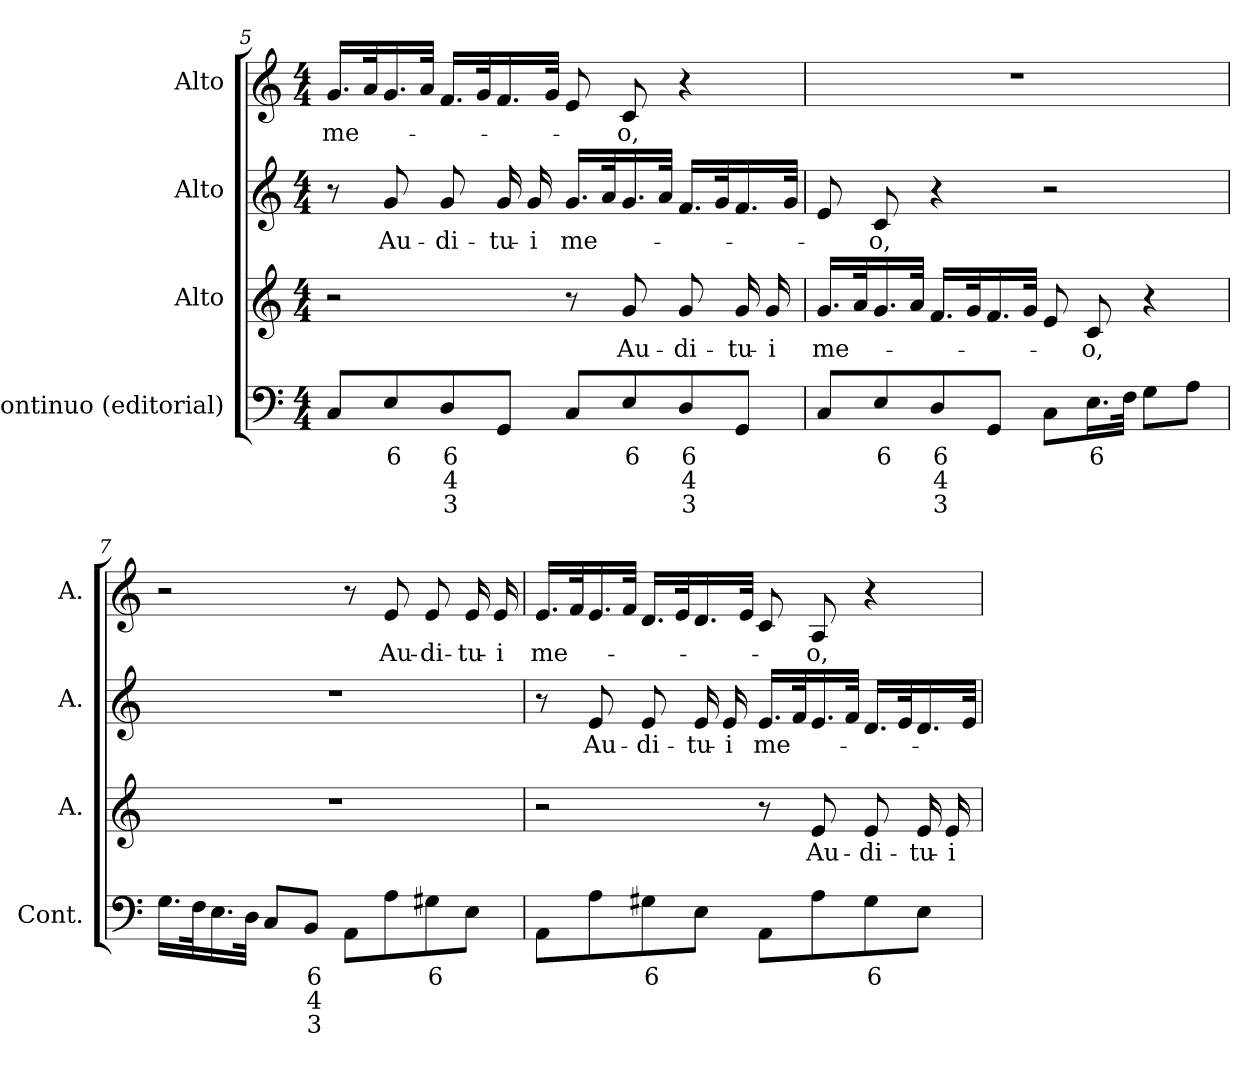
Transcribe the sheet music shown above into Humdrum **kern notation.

**kern	**text	**text	**text	**kern	**text	**kern	**text	**kern	**text
*part4	*part4	*part4	*part4	*part3	*part3	*part2	*part2	*part1	*part1
*staff4	*staff4	*staff4	*staff4	*staff3	*staff3	*staff2	*staff2	*staff1	*staff1
*I"Continuo (editorial)	*	*	*	*I"Alto	*	*I"Alto	*	*I"Alto	*
*I'Cont.	*	*	*	*I'A.	*	*I'A.	*	*I'A.	*
!!LO:LB:g=z
*clefF4	*	*	*	*clefG2	*	*clefG2	*	*clefG2	*
*k[]	*	*	*	*k[]	*	*k[]	*	*k[]	*
*C:	*	*	*	*C:	*	*C:	*	*C:	*
*M4/4	*	*	*	*M4/4	*	*M4/4	*	*M4/4	*
=5	=5	=5	=5	=5	=5	=5	=5	=5	=5
!	!	!	!	!	!	!	!	!	!LO:LY:b:color=#000000
8Ci/L	.	.	.	2r	.	8r	.	16.gi/LL	me-
.	.	.	.	.	.	.	.	32ai/k	.
!	!LO:LY:b:color=#000000	!	!	!	!	!	!	!	!
!	!	!	!	!	!	!	!LO:LY:b:color=#000000	!	!
8Ei/	6	.	.	.	.	8gi/	Au-	16.gi/	.
.	.	.	.	.	.	.	.	32ai/JJk	.
!	!LO:LY:b:color=#000000	!LO:LY:b:color=#000000	!LO:LY:b:color=#000000	!	!	!	!	!	!
!	!	!	!	!	!	!	!LO:LY:b:color=#000000	!	!
8Di/	6	4	3	.	.	8gi/	-di-	16.fi/LL	.
.	.	.	.	.	.	.	.	32gi/k	.
!	!	!	!	!	!	!	!LO:LY:b:color=#000000	!	!
8GGi/J	.	.	.	.	.	16gi/	-tu-	16.fi/	.
!	!	!	!	!	!	!	!LO:LY:b:color=#000000	!	!
.	.	.	.	.	.	16gi/	-i	.	.
.	.	.	.	.	.	.	.	32gi/JJk	.
!	!	!	!	!	!	!	!LO:LY:b:color=#000000	!	!
8Ci/L	.	.	.	8r	.	16.gi/LL	me-	8ei/	.
.	.	.	.	.	.	32ai/k	.	.	.
!	!LO:LY:b:color=#000000	!	!	!	!	!	!	!	!
!	!	!	!	!	!LO:LY:b:color=#000000	!	!	!	!
!	!	!	!	!	!	!	!	!	!LO:LY:b:color=#000000
8Ei/	6	.	.	8gi/	Au-	16.gi/	.	8ci/	-o,
.	.	.	.	.	.	32ai/JJk	.	.	.
!	!LO:LY:b:color=#000000	!LO:LY:b:color=#000000	!LO:LY:b:color=#000000	!	!	!	!	!	!
!	!	!	!	!	!LO:LY:b:color=#000000	!	!	!	!
8Di/	6	4	3	8gi/	-di-	16.fi/LL	.	4r	.
.	.	.	.	.	.	32gi/k	.	.	.
!	!	!	!	!	!LO:LY:b:color=#000000	!	!	!	!
8GGi/J	.	.	.	16gi/	-tu-	16.fi/	.	.	.
!	!	!	!	!	!LO:LY:b:color=#000000	!	!	!	!
.	.	.	.	16gi/	-i	.	.	.	.
.	.	.	.	.	.	32gi/JJk	.	.	.
=6	=6	=6	=6	=6	=6	=6	=6	=6	=6
!	!	!	!	!	!LO:LY:b:color=#000000	!	!	!	!
8Ci/L	.	.	.	16.gi/LL	me-	8ei/	.	1r	.
.	.	.	.	32ai/k	.	.	.	.	.
!	!LO:LY:b:color=#000000	!	!	!	!	!	!	!	!
!	!	!	!	!	!	!	!LO:LY:b:color=#000000	!	!
8Ei/	6	.	.	16.gi/	.	8ci/	-o,	.	.
.	.	.	.	32ai/JJk	.	.	.	.	.
!	!LO:LY:b:color=#000000	!LO:LY:b:color=#000000	!LO:LY:b:color=#000000	!	!	!	!	!	!
8Di/	6	4	3	16.fi/LL	.	4r	.	.	.
.	.	.	.	32gi/k	.	.	.	.	.
8GGi/J	.	.	.	16.fi/	.	.	.	.	.
.	.	.	.	32gi/JJk	.	.	.	.	.
8Ci\L	.	.	.	8ei/	.	2r	.	.	.
!	!LO:LY:b:color=#000000	!	!	!	!	!	!	!	!
!	!	!	!	!	!LO:LY:b:color=#000000	!	!	!	!
16.Ei\L	6	.	.	8ci/	-o,	.	.	.	.
32Fi\JJk	.	.	.	.	.	.	.	.	.
8Gi\L	.	.	.	4r	.	.	.	.	.
8Ai\J	.	.	.	.	.	.	.	.	.
=7	=7	=7	=7	=7	=7	=7	=7	=7	=7
16.Gi\LL	.	.	.	1r	.	1r	.	2r	.
32Fi\k	.	.	.	.	.	.	.	.	.
16.Ei\	.	.	.	.	.	.	.	.	.
32Di\JJk	.	.	.	.	.	.	.	.	.
8Ci/L	.	.	.	.	.	.	.	.	.
!	!LO:LY:b:color=#000000	!LO:LY:b:color=#000000	!LO:LY:b:color=#000000	!	!	!	!	!	!
8BBi/J	6	4	3	.	.	.	.	.	.
8AAi\L	.	.	.	.	.	.	.	8r	.
!	!	!	!	!	!	!	!	!	!LO:LY:b:color=#000000
8Ai\	.	.	.	.	.	.	.	8ei/	Au-
!	!LO:LY:b:color=#000000	!	!	!	!	!	!	!	!
!	!	!	!	!	!	!	!	!	!LO:LY:b:color=#000000
8G#Xi\	6	.	.	.	.	.	.	8ei/	-di-
!	!	!	!	!	!	!	!	!	!LO:LY:b:color=#000000
8Ei\J	.	.	.	.	.	.	.	16ei/	-tu-
!	!	!	!	!	!	!	!	!	!LO:LY:b:color=#000000
.	.	.	.	.	.	.	.	16ei/	-i
!!LO:LB:g=z
=8	=8	=8	=8	=8	=8	=8	=8	=8	=8
!	!	!	!	!	!	!	!	!	!LO:LY:b:color=#000000
8AAi\L	.	.	.	2r	.	8r	.	16.ei/LL	me-
.	.	.	.	.	.	.	.	32fi/k	.
!	!	!	!	!	!	!	!LO:LY:b:color=#000000	!	!
8Ai\	.	.	.	.	.	8ei/	Au-	16.ei/	.
.	.	.	.	.	.	.	.	32fi/JJk	.
!	!LO:LY:b:color=#000000	!	!	!	!	!	!	!	!
!	!	!	!	!	!	!	!LO:LY:b:color=#000000	!	!
8G#Xi\	6	.	.	.	.	8ei/	-di-	16.di/LL	.
.	.	.	.	.	.	.	.	32ei/k	.
!	!	!	!	!	!	!	!LO:LY:b:color=#000000	!	!
8Ei\J	.	.	.	.	.	16ei/	-tu-	16.di/	.
!	!	!	!	!	!	!	!LO:LY:b:color=#000000	!	!
.	.	.	.	.	.	16ei/	-i	.	.
.	.	.	.	.	.	.	.	32ei/JJk	.
!	!	!	!	!	!	!	!LO:LY:b:color=#000000	!	!
8AAi\L	.	.	.	8r	.	16.ei/LL	me-	8ci/	.
.	.	.	.	.	.	32fi/k	.	.	.
!	!	!	!	!	!LO:LY:b:color=#000000	!	!	!	!
!	!	!	!	!	!	!	!	!	!LO:LY:b:color=#000000
8Ai\	.	.	.	8ei/	Au-	16.ei/	.	8Ai/	-o,
.	.	.	.	.	.	32fi/JJk	.	.	.
!	!LO:LY:b:color=#000000	!	!	!	!	!	!	!	!
!	!	!	!	!	!LO:LY:b:color=#000000	!	!	!	!
8G#i\	6	.	.	8ei/	-di-	16.di/LL	.	4r	.
.	.	.	.	.	.	32ei/k	.	.	.
!	!	!	!	!	!LO:LY:b:color=#000000	!	!	!	!
8Ei\J	.	.	.	16ei/	-tu-	16.di/	.	.	.
!	!	!	!	!	!LO:LY:b:color=#000000	!	!	!	!
.	.	.	.	16ei/	-i	.	.	.	.
.	.	.	.	.	.	32ei/JJk	.	.	.
=	=	=	=	=	=	=	=	=	=
*-	*-	*-	*-	*-	*-	*-	*-	*-	*-
